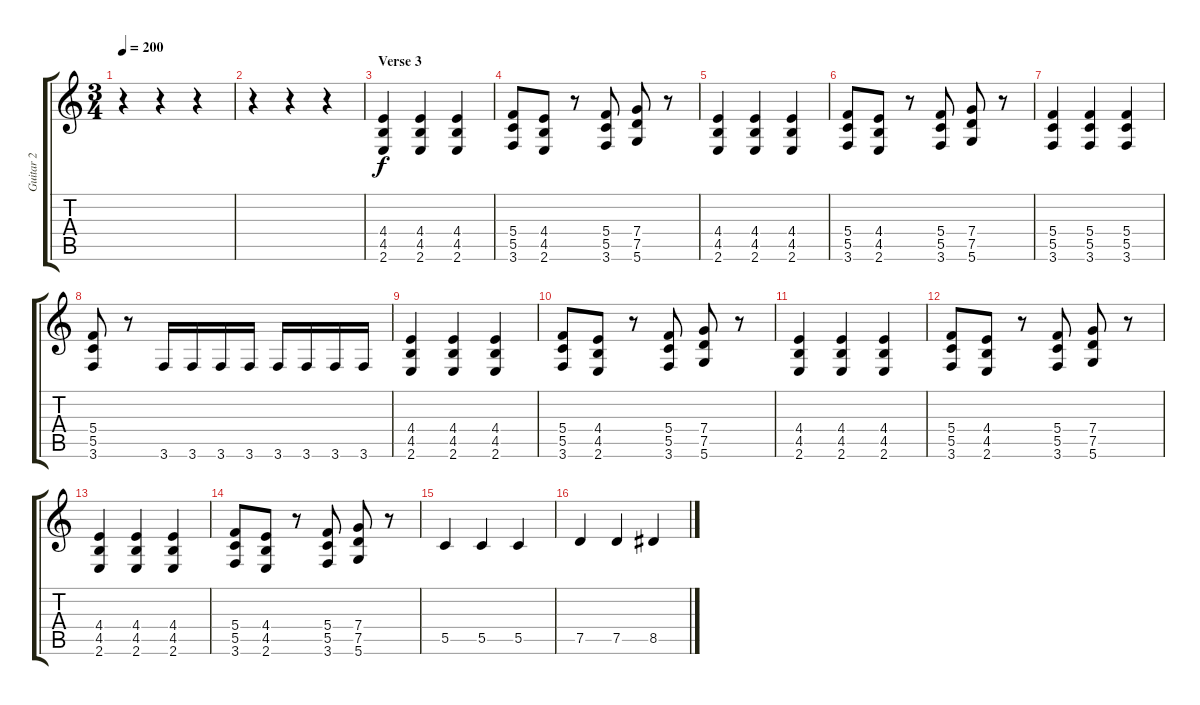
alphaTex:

\track ("Guitar 2" "Guitar 2") {instrument distortionguitar}
\staff {score tabs}
\tuning (D4 A3 F3 C3 G2 D2) {hide}
\ts (3 4)
\tempo 200
\clef g2
\ks c
r.4{dy f} r.4 r.4 |
r.4 r.4 r.4 |
\section ("" "Verse 3")
(4.4 4.5 2.6).4 (4.4 4.5 2.6).4 (4.4 4.5 2.6).4 |
(5.4 5.5 3.6).8 (4.4 4.5 2.6).8 r.8 (5.4 5.5 3.6).8 (7.4 7.5 5.6).8 r.8 |
(4.4 4.5 2.6).4 (4.4 4.5 2.6).4 (4.4 4.5 2.6).4 |
(5.4 5.5 3.6).8 (4.4 4.5 2.6).8 r.8 (5.4 5.5 3.6).8 (7.4 7.5 5.6).8 r.8 |
(5.4 5.5 3.6).4 (5.4 5.5 3.6).4 (5.4 5.5 3.6).4 |
(5.4 5.5 3.6).8 r.8 3.6.16 3.6.16 3.6.16 3.6.16 3.6.16 3.6.16 3.6.16 3.6.16 |
(4.4 4.5 2.6).4 (4.4 4.5 2.6).4 (4.4 4.5 2.6).4 |
(5.4 5.5 3.6).8 (4.4 4.5 2.6).8 r.8 (5.4 5.5 3.6).8 (7.4 7.5 5.6).8 r.8 |
(4.4 4.5 2.6).4 (4.4 4.5 2.6).4 (4.4 4.5 2.6).4 |
(5.4 5.5 3.6).8 (4.4 4.5 2.6).8 r.8 (5.4 5.5 3.6).8 (7.4 7.5 5.6).8 r.8 |
(4.4 4.5 2.6).4 (4.4 4.5 2.6).4 (4.4 4.5 2.6).4 |
(5.4 5.5 3.6).8 (4.4 4.5 2.6).8 r.8 (5.4 5.5 3.6).8 (7.4 7.5 5.6).8 r.8 |
5.5.4 5.5.4 5.5.4 |
7.5.4 7.5.4 8.5.4
